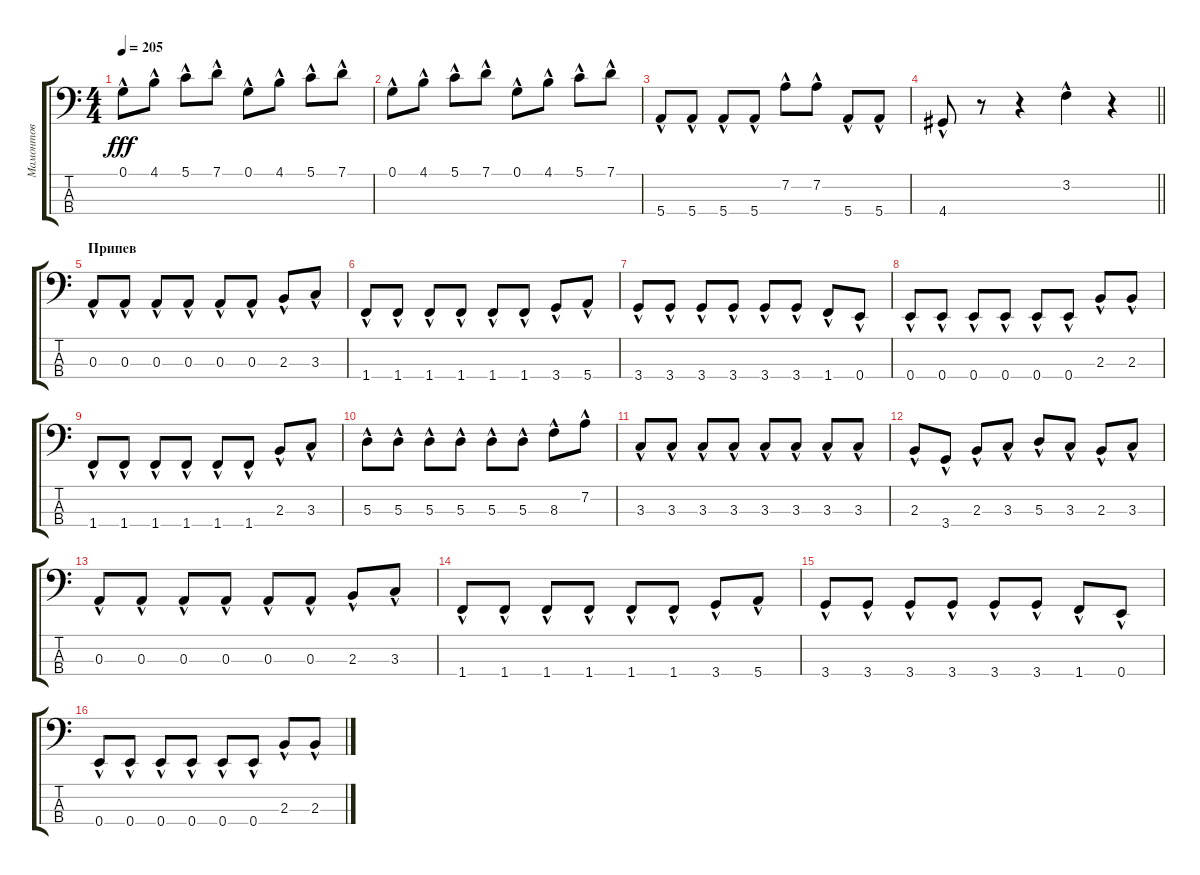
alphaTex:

\track ("Мамонтов" "Мамонтов") {instrument electricbassfinger}
\staff {score tabs}
\tuning (G2 D2 A1 E1) {hide}
\ts (4 4)
\tempo 205
\clef f4
\ks c
0.1{hac}.8{dy fff} 4.1{hac}.8 5.1{hac}.8 7.1{hac}.8 0.1{hac}.8 4.1{hac}.8 5.1{hac}.8 7.1{hac}.8 |
0.1{hac}.8 4.1{hac}.8 5.1{hac}.8 7.1{hac}.8 0.1{hac}.8 4.1{hac}.8 5.1{hac}.8 7.1{hac}.8 |
5.4{hac}.8 5.4{hac}.8 5.4{hac}.8 5.4{hac}.8 7.2{hac}.8 7.2{hac}.8 5.4{hac}.8 5.4{hac}.8 |
\barLineRight lightlight
4.4{hac}.8 r.8 r.4 3.2{hac}.4 r.4 |
\section ("" "Припев")
0.3{hac}.8 0.3{hac}.8 0.3{hac}.8 0.3{hac}.8 0.3{hac}.8 0.3{hac}.8 2.3{hac}.8 3.3{hac}.8 |
1.4{hac}.8 1.4{hac}.8 1.4{hac}.8 1.4{hac}.8 1.4{hac}.8 1.4{hac}.8 3.4{hac}.8 5.4{hac}.8 |
3.4{hac}.8 3.4{hac}.8 3.4{hac}.8 3.4{hac}.8 3.4{hac}.8 3.4{hac}.8 1.4{hac}.8 0.4{hac}.8 |
0.4{hac}.8 0.4{hac}.8 0.4{hac}.8 0.4{hac}.8 0.4{hac}.8 0.4{hac}.8 2.3{hac}.8 2.3{hac}.8 |
1.4{hac}.8 1.4{hac}.8 1.4{hac}.8 1.4{hac}.8 1.4{hac}.8 1.4{hac}.8 2.3{hac}.8 3.3{hac}.8 |
5.3{hac}.8 5.3{hac}.8 5.3{hac}.8 5.3{hac}.8 5.3{hac}.8 5.3{hac}.8 8.3{hac}.8 7.2{hac}.8 |
3.3{hac}.8 3.3{hac}.8 3.3{hac}.8 3.3{hac}.8 3.3{hac}.8 3.3{hac}.8 3.3{hac}.8 3.3{hac}.8 |
2.3{hac}.8 3.4{hac}.8 2.3{hac}.8 3.3{hac}.8 5.3{hac}.8 3.3{hac}.8 2.3{hac}.8 3.3{hac}.8 |
0.3{hac}.8 0.3{hac}.8 0.3{hac}.8 0.3{hac}.8 0.3{hac}.8 0.3{hac}.8 2.3{hac}.8 3.3{hac}.8 |
1.4{hac}.8 1.4{hac}.8 1.4{hac}.8 1.4{hac}.8 1.4{hac}.8 1.4{hac}.8 3.4{hac}.8 5.4{hac}.8 |
3.4{hac}.8 3.4{hac}.8 3.4{hac}.8 3.4{hac}.8 3.4{hac}.8 3.4{hac}.8 1.4{hac}.8 0.4{hac}.8 |
0.4{hac}.8 0.4{hac}.8 0.4{hac}.8 0.4{hac}.8 0.4{hac}.8 0.4{hac}.8 2.3{hac}.8 2.3{hac}.8
